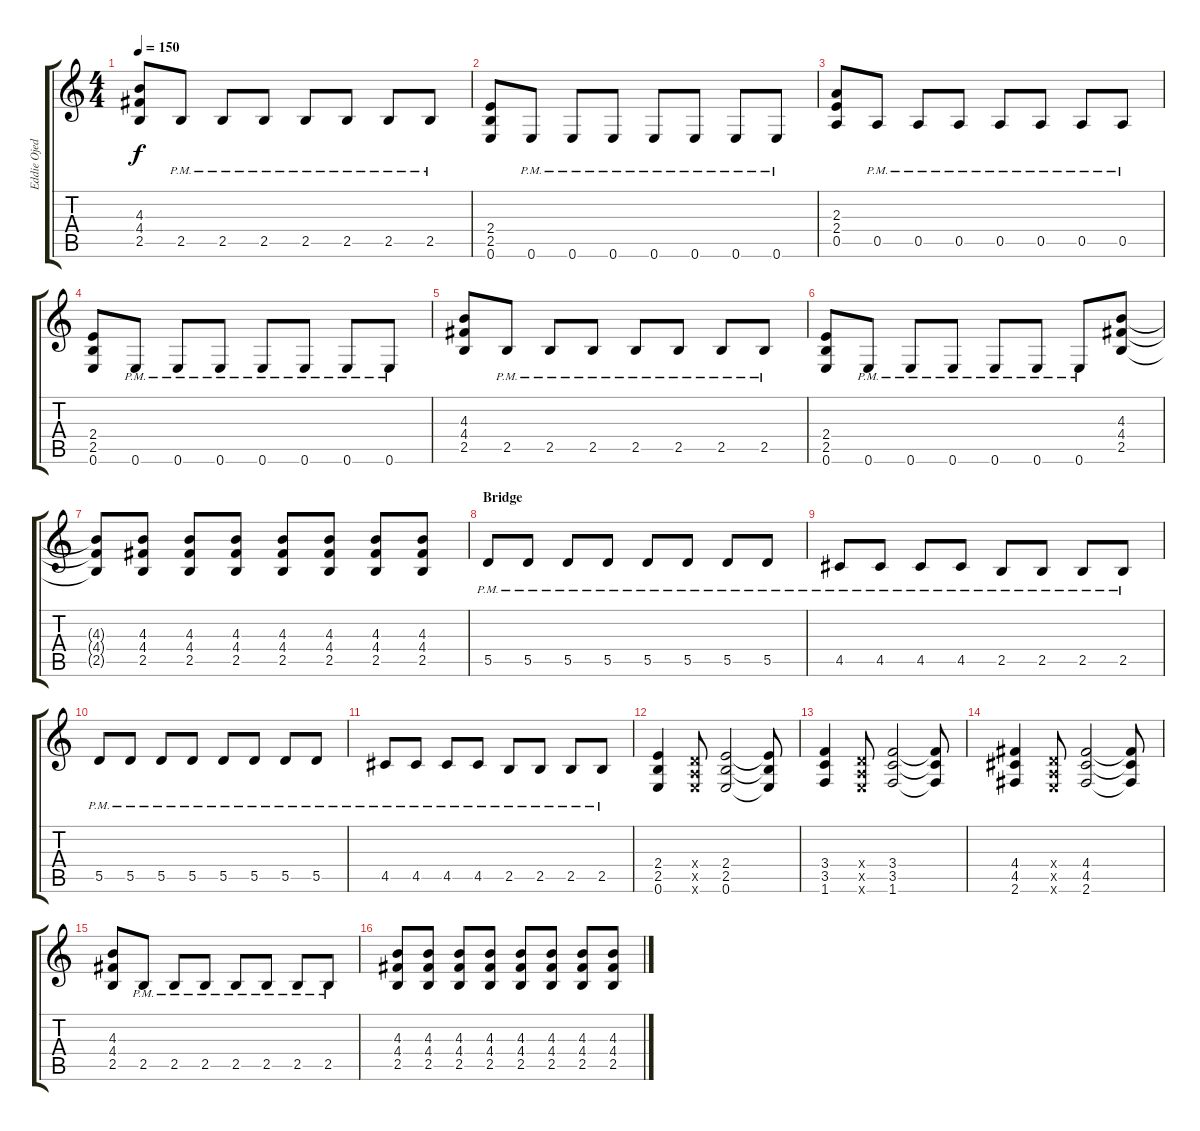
\track ("Eddie Ojeda - Lead/Rhythm" "Eddie Ojed") {instrument distortionguitar}
\staff {score tabs}
\tuning (E4 B3 G3 D3 A2 E2) {hide}
\ts (4 4)
\tempo 150
\clef g2
\ks c
(4.3 4.4 2.5).8{dy f} 2.5{pm}.8 2.5{pm}.8 2.5{pm}.8 2.5{pm}.8 2.5{pm}.8 2.5{pm}.8 2.5{pm}.8 |
(2.4 2.5 0.6).8 0.6{pm}.8 0.6{pm}.8 0.6{pm}.8 0.6{pm}.8 0.6{pm}.8 0.6{pm}.8 0.6{pm}.8 |
(2.3 2.4 0.5).8 0.5{pm}.8 0.5{pm}.8 0.5{pm}.8 0.5{pm}.8 0.5{pm}.8 0.5{pm}.8 0.5{pm}.8 |
(2.4 2.5 0.6).8 0.6{pm}.8 0.6{pm}.8 0.6{pm}.8 0.6{pm}.8 0.6{pm}.8 0.6{pm}.8 0.6{pm}.8 |
(4.3 4.4 2.5).8 2.5{pm}.8 2.5{pm}.8 2.5{pm}.8 2.5{pm}.8 2.5{pm}.8 2.5{pm}.8 2.5{pm}.8 |
(2.4 2.5 0.6).8 0.6{pm}.8 0.6{pm}.8 0.6{pm}.8 0.6{pm}.8 0.6{pm}.8 0.6{pm}.8 (4.3 4.4 2.5).8 |
(4.3{t} 4.4{t} 2.5{t}).8 (4.3 4.4 2.5).8 (4.3 4.4 2.5).8 (4.3 4.4 2.5).8 (4.3 4.4 2.5).8 (4.3 4.4 2.5).8 (4.3 4.4 2.5).8 (4.3 4.4 2.5).8 |
\section ("" "Bridge")
5.5{pm}.8 5.5{pm}.8 5.5{pm}.8 5.5{pm}.8 5.5{pm}.8 5.5{pm}.8 5.5{pm}.8 5.5{pm}.8 |
4.5{pm}.8 4.5{pm}.8 4.5{pm}.8 4.5{pm}.8 2.5{pm}.8 2.5{pm}.8 2.5{pm}.8 2.5{pm}.8 |
5.5{pm}.8 5.5{pm}.8 5.5{pm}.8 5.5{pm}.8 5.5{pm}.8 5.5{pm}.8 5.5{pm}.8 5.5{pm}.8 |
4.5{pm}.8 4.5{pm}.8 4.5{pm}.8 4.5{pm}.8 2.5{pm}.8 2.5{pm}.8 2.5{pm}.8 2.5{pm}.8 |
(2.4 2.5 0.6).4 (0.4{x} 0.5{x} 0.6{x}).8 (2.4 2.5 0.6).2 (2.4{t} 2.5{t} 0.6{t}).8 |
(3.4 3.5 1.6).4 (0.4{x} 0.5{x} 0.6{x}).8 (3.4 3.5 1.6).2 (3.4{t} 3.5{t} 1.6{t}).8 |
(4.4 4.5 2.6).4 (0.4{x} 0.5{x} 0.6{x}).8 (4.4 4.5 2.6).2 (4.4{t} 4.5{t} 2.6{t}).8 |
(4.3 4.4 2.5).8 2.5{pm}.8 2.5{pm}.8 2.5{pm}.8 2.5{pm}.8 2.5{pm}.8 2.5{pm}.8 2.5{pm}.8 |
(4.3 4.4 2.5).8 (4.3 4.4 2.5).8 (4.3 4.4 2.5).8 (4.3 4.4 2.5).8 (4.3 4.4 2.5).8 (4.3 4.4 2.5).8 (4.3 4.4 2.5).8 (4.3 4.4 2.5).8
